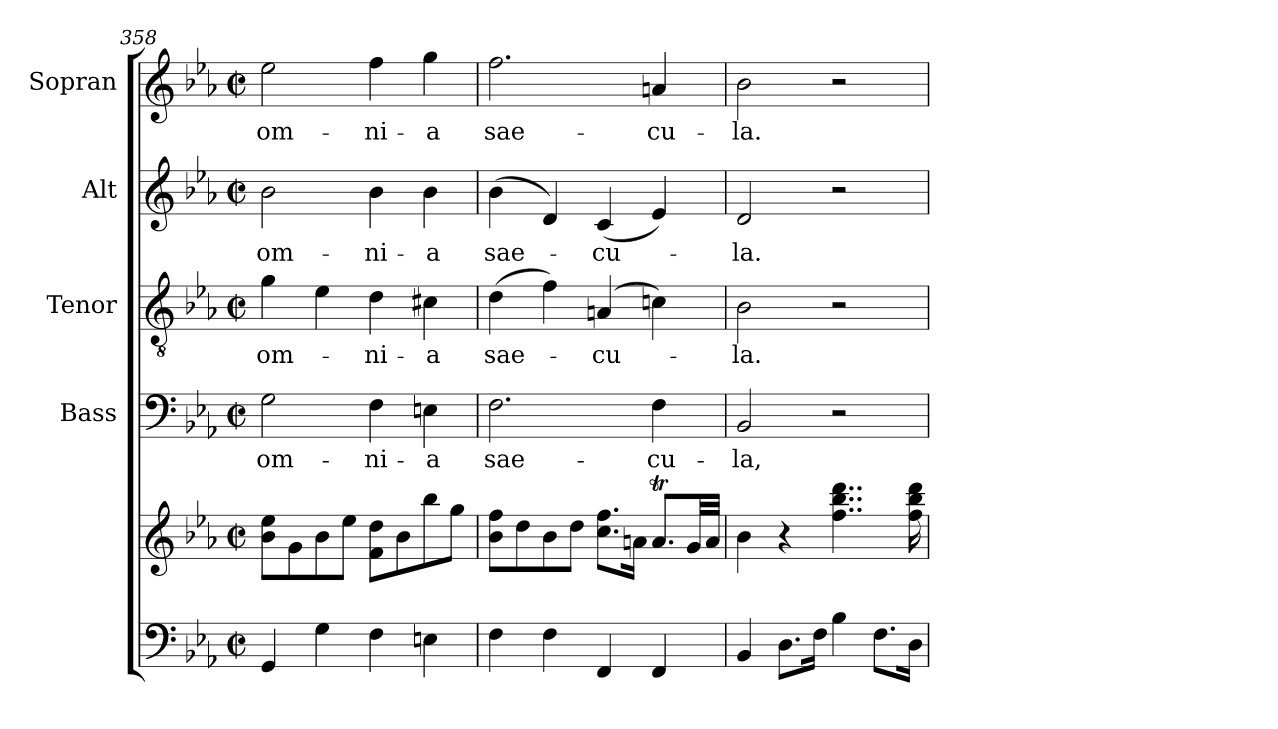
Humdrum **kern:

**kern	**kern	**kern	**text	**kern	**text	**kern	**text	**kern	**text
*part5	*part5	*part4	*part4	*part3	*part3	*part2	*part2	*part1	*part1
*staff6	*staff5	*staff4	*staff4	*staff3	*staff3	*staff2	*staff2	*staff1	*staff1
*	*	*I"Bass	*	*I"Tenor	*	*I"Alt	*	*I"Sopran	*
*	*	*I'B.	*	*I'T.	*	*I'A.	*	*I'S.	*
!!LO:PB:g=z
*clefF4	*clefG2	*clefF4	*	*clefGv2	*	*clefG2	*	*clefG2	*
*k[b-e-a-]	*k[b-e-a-]	*k[b-e-a-]	*	*k[b-e-a-]	*	*k[b-e-a-]	*	*k[b-e-a-]	*
*E-:	*E-:	*E-:	*	*E-:	*	*E-:	*	*E-:	*
*M2/2	*M2/2	*M2/2	*	*M2/2	*	*M2/2	*	*M2/2	*
*met(c|)	*met(c|)	*met(c|)	*	*met(c|)	*	*met(c|)	*	*met(c|)	*
=358	=358	=358	=358	=358	=358	=358	=358	=358	=358
!	!	!	!LO:LY:b	!	!LO:LY:b	!	!LO:LY:b	!	!LO:LY:b
4GG/	8b-\ 8ee-\L	2G\	om-	4g\	om-	2b-\	om-	2ee-\	om-
.	8g\	.	.	.	.	.	.	.	.
4G\	8b-\	.	.	4e-\	.	.	.	.	.
.	8ee-\J	.	.	.	.	.	.	.	.
!	!	!	!LO:LY:b	!	!LO:LY:b	!	!LO:LY:b	!	!LO:LY:b
4F\	8f\ 8dd\L	4F\	-ni-	4d\	-ni-	4b-\	-ni-	4ff\	-ni-
.	8b-\	.	.	.	.	.	.	.	.
!	!	!	!LO:LY:b	!	!LO:LY:b	!	!LO:LY:b	!	!LO:LY:b
4En\	8bb-\	4En\	-a	4c#X\	-a	4b-\	-a	4gg\	-a
.	8gg\J	.	.	.	.	.	.	.	.
=359	=359	=359	=359	=359	=359	=359	=359	=359	=359
!	!	!	!LO:LY:b	!	!LO:LY:b	!	!LO:LY:b	!	!LO:LY:b
4F\	8b-\ 8ff\L	2.F\	sae-	(>4d\	sae-	(>4b-\	sae-	2.ff\	sae-
.	8dd\	.	.	.	.	.	.	.	.
4F\	8b-\	.	.	4f\)	.	4d/)	.	.	.
.	8dd\J	.	.	.	.	.	.	.	.
!	!	!	!	!	!LO:LY:b	!	!LO:LY:b	!	!
4FF/	8.cc\ 8.ff\L	.	.	(4An/	-cu-	(<4c/	-cu-	.	.
.	16an\Jk	.	.	.	.	.	.	.	.
!	!	!	!LO:LY:b	!	!	!	!	!	!LO:LY:b
4FF/	8.at/L	4F\	-cu-	4cn\)	.	4e-/)	.	4an/	-cu-
.	32g/LL	.	.	.	.	.	.	.	.
.	32a/JJJ	.	.	.	.	.	.	.	.
=360	=360	=360	=360	=360	=360	=360	=360	=360	=360
!	!	!	!LO:LY:b	!	!LO:LY:b	!	!LO:LY:b	!	!LO:LY:b
4BB-/	4b-\	2BB-/	-la,	2B-\	-la.	2d/	-la.	2b-\	-la.
8.D\L	4r	.	.	.	.	.	.	.	.
16F\Jk	.	.	.	.	.	.	.	.	.
4B-\	4..ff\ 4..bb-\ 4..ddd\	2r	.	2r	.	2r	.	2r	.
8.F\L	.	.	.	.	.	.	.	.	.
16D\Jk	16ff\ 16bb-\ 16ddd\	.	.	.	.	.	.	.	.
=	=	=	=	=	=	=	=	=	=
*-	*-	*-	*-	*-	*-	*-	*-	*-	*-
